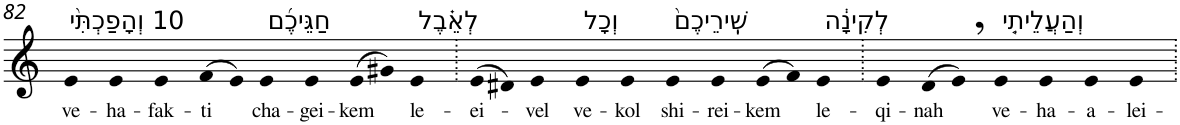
**kern	**text
*part1	*part1
*staff1	*staff1
*I"Piano	*
*I'Pno	*
!!LO:PB:g=z
*clefG2	*
*k[]	*
=82	=82
!LO:TX:a:t=10 וְהָפַכְתִּ֨י	!
!	!LO:LY:b
4e	ve-
!	!LO:LY:b
4e	-ha-
!	!LO:LY:b
4e	-fak-
!	!LO:LY:b
(>8f	-ti
8e)	.
!LO:TX:a:t=חַגֵּיכֶ֜ם	!
!	!LO:LY:b
4e	cha-
!	!LO:LY:b
4e	-gei-
!	!LO:LY:b
(>8e	-kem
8g#X)	.
!LO:TX:a:t=לְאֵ֗בֶל	!
!	!LO:LY:b
4e	le-
=83.	=83.
!	!LO:LY:b
(>8e	-ei-
8d#X)	.
!	!LO:LY:b
4e	-vel
!LO:TX:a:t=וְכָל	!
!	!LO:LY:b
4e	ve-
!	!LO:LY:b
4e	-kol
!LO:TX:a:t=שִֽׁירֵיכֶם֙	!
!	!LO:LY:b
4e	shi-
!	!LO:LY:b
4e	-rei-
!	!LO:LY:b
(>8e	-kem
8f)	.
!LO:TX:a:t=לְקִינָ֔ה	!
!	!LO:LY:b
4e	le-
=84.	=84.
!	!LO:LY:b
4e	-qi-
!	!LO:LY:b
(>8d	-nah
8e,)	.
!LO:TX:a:t=וְהַעֲלֵיתִ֤י	!
!	!LO:LY:b
4e	ve-
!	!LO:LY:b
4e	-ha-
!	!LO:LY:b
4e	-a-
!	!LO:LY:b
4e	-lei-
=.	=.
*-	*-
